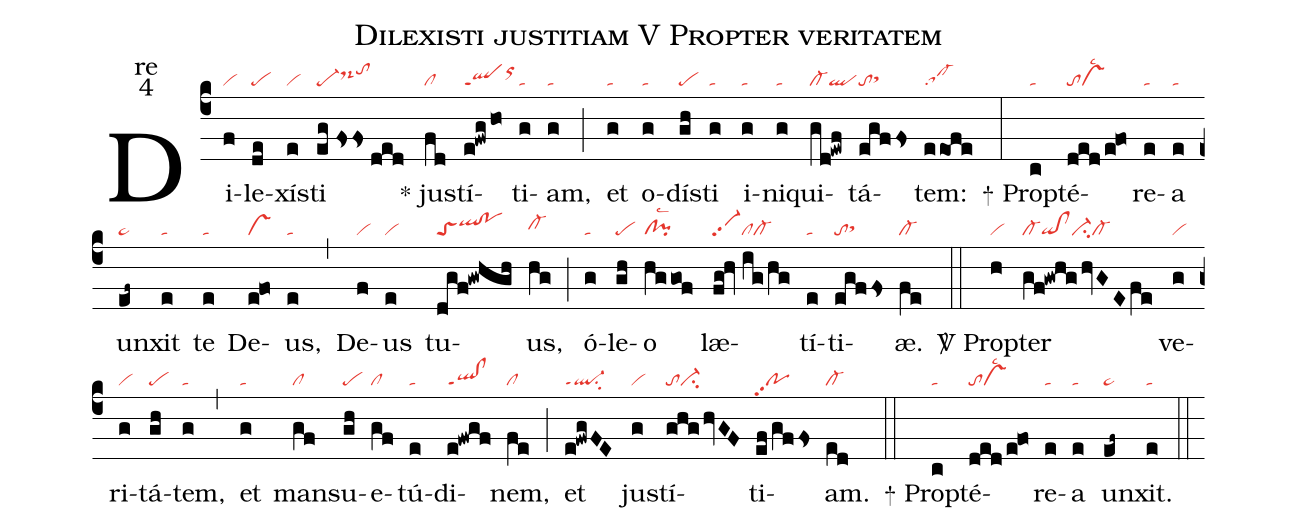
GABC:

name:Dilexisti justitiam V Propter veritatem;
office-part:re;
mode:4;
nabc-lines:1;
%%
(c4) Di(f|vi)le(de|pe)xís(e|vi)ti(eg//fsfs//ded|pe-ds-hitohj) <sp>*</sp> jus(fd|cl)tí(e!fwg/ho|qlppt1orhj)ti(g|ta)am,(g|ta) (;) et(g|ta) o(g|ta)dís(gh|pe)ti(g|ta) i(g|ta)ni(g|ta)qui(gd!ewf|cl-ql)tá(egffs|tosthh)tem:(e/eofe|sa!cl-) (:)

<sp>+</sp> Pro(c|ta)pté(ded/e@fo|tovslsc2)re(e|ta)a(e|ta) un(ef~|pe~)xit(e|ta) te(e|ta) De(e@fo|vs)us,(e|ta) (,) De(f|vi)us(e|vi) tu(dgf!gwhgh|toSqlhi!pohi)us,(hg|cl-hh) (;) ó(g|ta)le(gh|pe)o(hggof|cl!pilsc2) læ(fg!hv//ig/hg|vi-pp2clcl-)tí(e|ta)ti(egffs|tosthh)æ.(fe|cl-) (::)

<sp>V/</sp> Pro(h|vi)pter(gf!gwhghvGEfe|cl-qi!clci-cl-) ve(g|vi)ri(g|vi)tá(gh|pe)tem,(g|ta) (,)et(g|ta) man(gf|cl)su(gh|pe)e(gf|cl)tú(e|ta)di(e!fwgf|ql!clppt1)nem,(fe|cl) (;) et(e!fwgFE|ql-ppt1su2) jus(g|vi)tí(ghghvGF|toci-)ti(ef/gffs|popp2)am.(ed|cl-) (::)

<sp>+</sp> Pro(c|ta)pté(ded/e@fo|tovslsc2)re(e|ta)a(e|ta) un(ef~|pe~)xit.(e|ta) (::)
